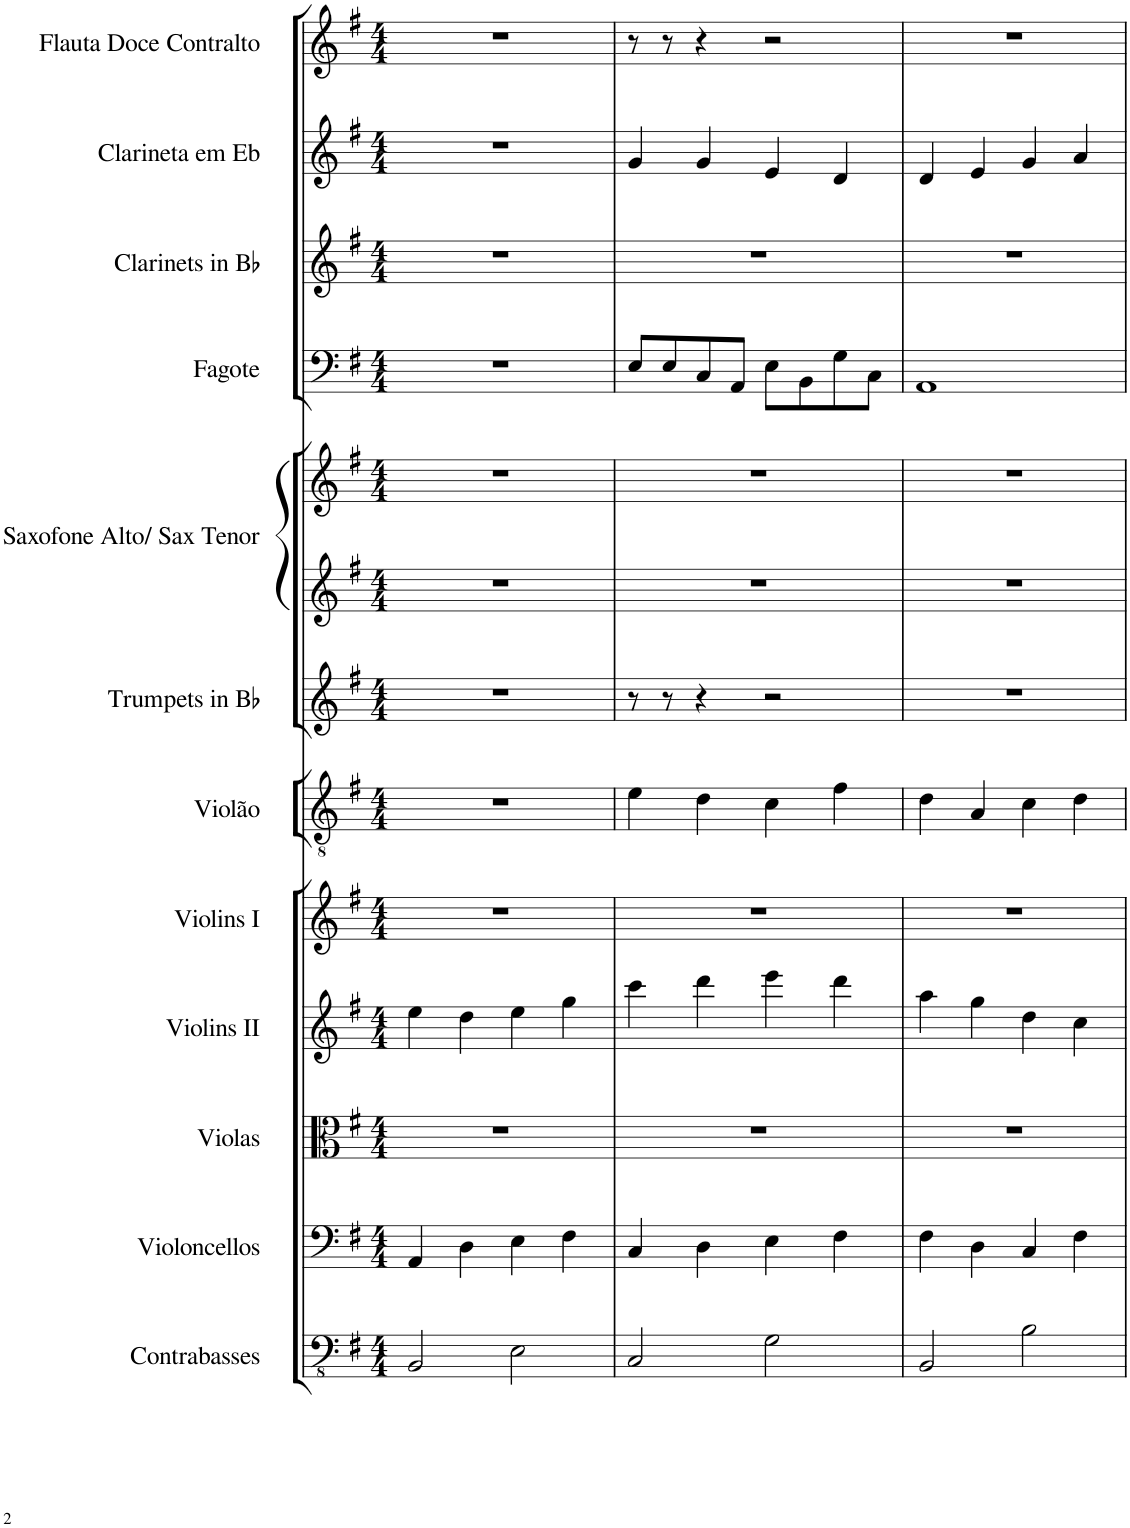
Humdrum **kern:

**kern	**kern	**kern	**kern	**kern	**kern	**kern	**kern	**kern	**kern	**kern	**kern	**kern
*part12	*part11	*part10	*part9	*part8	*part7	*part6	*part5	*part5	*part4	*part3	*part2	*part1
*staff13	*staff12	*staff11	*staff10	*staff9	*staff8	*staff7	*staff6	*staff5	*staff4	*staff3	*staff2	*staff1
*I"Contrabasses	*I"Violoncellos	*I"Violas	*I"Violins II	*I"Violins I	*I"Violão	*I"Trumpets in Bb	*I"Saxofone Alto/ Sax Tenor	*	*I"Fagote	*I"Clarinets in Bb	*I"Clarineta em Eb	*I"Flauta Doce Contralto
*I'Cb.	*I'Vc.	*I'Vla.	*I'Vln. II	*I'Vln. I	*I'Viol.	*	*I'A. Sax	*	*I'Fgt	*	*I'Cl. Eb	*
*clefFv4	*clefF4	*clefC3	*clefG2	*clefG2	*clefGv2	*clefG2	*clefG2	*clefG2	*clefF4	*clefG2	*clefG2	*clefG2
*	*	*	*	*	*	*ITrd1c2	*ITrd5c9	*ITrd5c9	*	*ITrd1c2	*ITrd1c2	*
*k[f#]	*k[f#]	*k[f#]	*k[f#]	*k[f#]	*k[f#]	*k[f#]	*k[f#]	*k[f#]	*k[f#]	*k[f#]	*k[f#]	*k[f#]
*M4/4	*M4/4	*M4/4	*M4/4	*M4/4	*M4/4	*M4/4	*M4/4	*M4/4	*M4/4	*M4/4	*M4/4	*M4/4
=1	=1	=1	=1	=1	=1	=1	=1	=1	=1	=1	=1	=1
2BBB/	4AA/	1r	4ee\	1r	1r	1r	1r	1r	1r	1r	1r	1r
.	4D\	.	4dd\	.	.	.	.	.	.	.	.	.
2EE\	4E\	.	4ee\	.	.	.	.	.	.	.	.	.
.	4F#\	.	4gg\	.	.	.	.	.	.	.	.	.
=2	=2	=2	=2	=2	=2	=2	=2	=2	=2	=2	=2	=2
2CC/	4C/	1r	4ccc\	1r	4e\	8r	1r	1r	8E/L	1r	4g/	8r
.	.	.	.	.	.	8r	.	.	8E/	.	.	8r
.	4D\	.	4ddd\	.	4d\	4r	.	.	8C/	.	4g/	4r
.	.	.	.	.	.	.	.	.	8AA/J	.	.	.
2GG\	4E\	.	4eee\	.	4c\	2r	.	.	8E\L	.	4e/	2r
.	.	.	.	.	.	.	.	.	8BB\	.	.	.
.	4F#\	.	4ddd\	.	4f#\	.	.	.	8G\	.	4d/	.
.	.	.	.	.	.	.	.	.	8C\J	.	.	.
=3	=3	=3	=3	=3	=3	=3	=3	=3	=3	=3	=3	=3
2BBB/	4F#\	1r	4aa\	1r	4d\	1r	1r	1r	1AA	1r	4d/	1r
.	4D\	.	4gg\	.	4A/	.	.	.	.	.	4e/	.
2BB\	4C/	.	4dd\	.	4c\	.	.	.	.	.	4g/	.
.	4F#\	.	4cc\	.	4d\	.	.	.	.	.	4a/	.
=	=	=	=	=	=	=	=	=	=	=	=	=
*-	*-	*-	*-	*-	*-	*-	*-	*-	*-	*-	*-	*-
